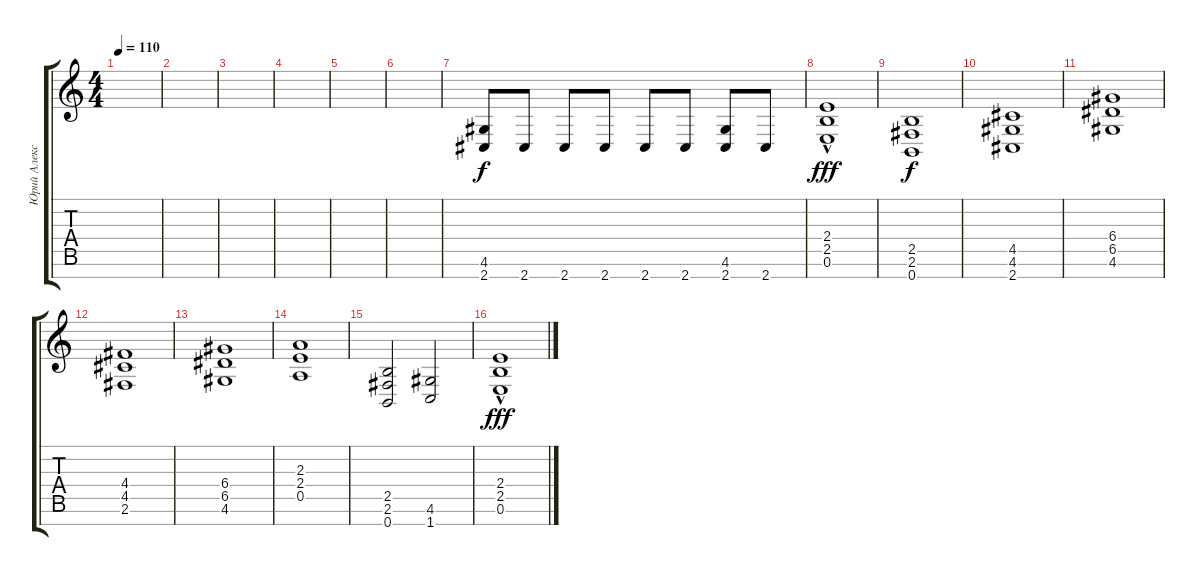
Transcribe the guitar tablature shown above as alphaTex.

\track ("Юрий Алексеев" "Юрий Алекс") {instrument distortionguitar}
\staff {score tabs}
\tuning (E4 B3 G3 D3 A2 E2 B1) {hide}
\ts (4 4)
\tempo 110
\clef g2
\ks c
|
|
|
|
|
|
(4.6 2.7).8 2.7.8 2.7.8 2.7.8 2.7.8 2.7.8 (4.6 2.7).8 2.7.8 |
(2.4 2.5{hac} 0.6{hac}).1{dy fff} |
(2.5 2.6 0.7).1{dy f} |
(4.5 4.6 2.7).1 |
(6.4 6.5 4.6).1 |
(4.4 4.5 2.6).1 |
(6.4 6.5 4.6).1 |
(2.3 2.4 0.5).1 |
(2.5 2.6 0.7).2 (4.6 1.7).2 |
(2.4 2.5{hac} 0.6{hac}).1{dy fff}
